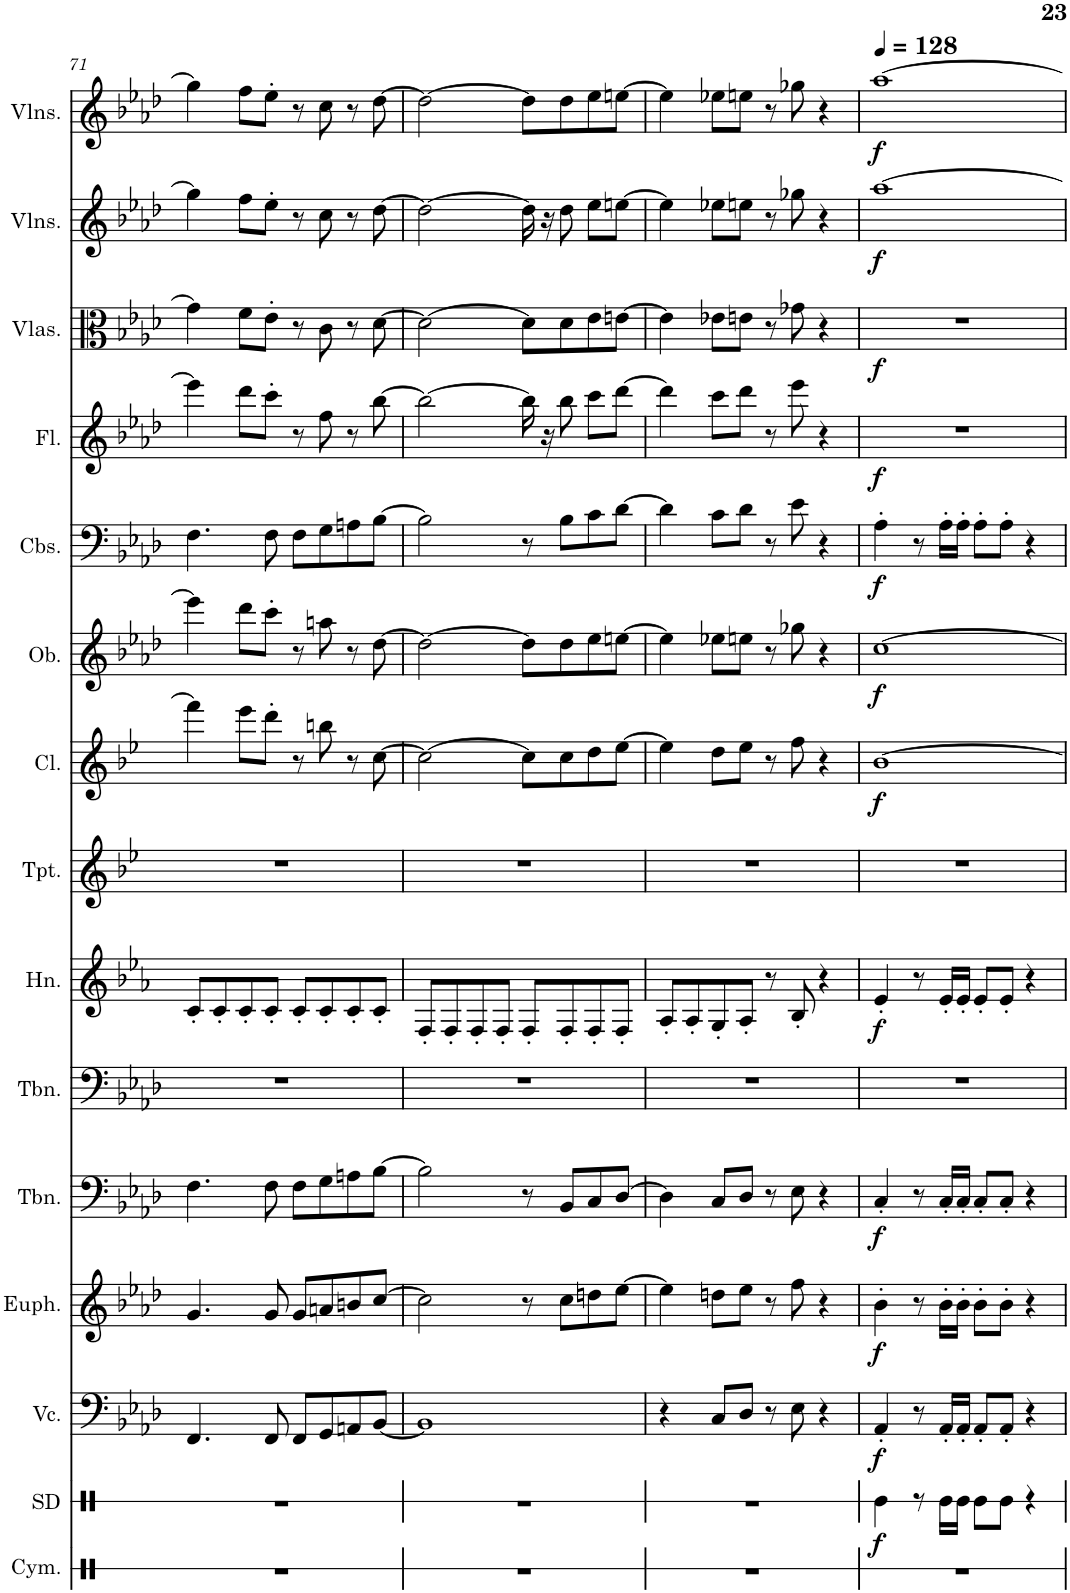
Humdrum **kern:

**kern	**kern	**dynam	**kern	**dynam	**kern	**dynam	**kern	**dynam	**kern	**kern	**dynam	**kern	**kern	**dynam	**kern	**dynam	**kern	**dynam	**kern	**dynam	**kern	**dynam	**kern	**dynam	**kern	**dynam
*part15	*part14	*part14	*part13	*part13	*part12	*part12	*part11	*part11	*part10	*part9	*part9	*part8	*part7	*part7	*part6	*part6	*part5	*part5	*part4	*part4	*part3	*part3	*part2	*part2	*part1	*part1
*staff15	*staff14	*staff14	*staff13	*staff13	*staff12	*staff12	*staff11	*staff11	*staff10	*staff9	*staff9	*staff8	*staff7	*staff7	*staff6	*staff6	*staff5	*staff5	*staff4	*staff4	*staff3	*staff3	*staff2	*staff2	*staff1	*staff1
*I"Cymbals	*I"Snare Drum	*	*I"Violoncello	*	*I"Euphonium	*	*I"Trombone	*	*I"Trombone	*I"Horn	*	*I"Trumpet	*I"Clarinet	*	*I"Oboe	*	*I"Contrabasses	*	*I"Flute	*	*I"Violas (section)	*	*I"Violins	*	*I"Violins	*
*I'Cym.	*I'SD	*	*I'Vc.	*	*I'Euph.	*	*I'Tbn.	*	*I'Tbn.	*I'Hn.	*	*I'Tpt.	*I'Cl.	*	*I'Ob.	*	*I'Cbs.	*	*I'Fl.	*	*I'Vlas.	*	*I'Vlns.	*	*I'Vlns.	*
!!LO:PB:g=z
*clefX	*clefX	*	*clefF4	*	*clefG2	*	*clefF4	*	*clefF4	*clefG2	*	*clefG2	*clefG2	*	*clefG2	*	*clefF4	*	*clefG2	*	*clefC3	*	*clefG2	*	*clefG2	*
*	*	*	*	*	*Trd8c14	*	*	*	*	*Trd4c7	*	*Trd1c2	*Trd1c2	*	*	*	*Trd7c12	*	*	*	*	*	*	*	*	*
*k[]	*k[]	*	*k[b-e-a-d-]	*	*k[b-e-a-d-]	*	*k[b-e-a-d-]	*	*k[b-e-a-d-]	*k[b-e-a-]	*	*k[b-e-]	*k[b-e-]	*	*k[b-e-a-d-]	*	*k[b-e-a-d-]	*	*k[b-e-a-d-]	*	*k[b-e-a-d-]	*	*k[b-e-a-d-]	*	*k[b-e-a-d-]	*
*M4/4	*M4/4	*	*M4/4	*	*M4/4	*	*M4/4	*	*M4/4	*M4/4	*	*M4/4	*M4/4	*	*M4/4	*	*M4/4	*	*M4/4	*	*M4/4	*	*M4/4	*	*M4/4	*
=71	=71	=71	=71	=71	=71	=71	=71	=71	=71	=71	=71	=71	=71	=71	=71	=71	=71	=71	=71	=71	=71	=71	=71	=71	=71	=71
1r	1r	.	4.FF/	.	4.g/	.	4.F\	.	1r	8c'/L	.	1r	4fff\]	.	4eee-\]	.	4.F\	.	4eee-\]	.	4g-\]	.	4gg-\]	.	4gg-\]	.
.	.	.	.	.	.	.	.	.	.	8c'/	.	.	.	.	.	.	.	.	.	.	.	.	.	.	.	.
.	.	.	.	.	.	.	.	.	.	8c'/	.	.	8eee-\L	.	8ddd-\L	.	.	.	8ddd-\L	.	8f\L	.	8ff\L	.	8ff\L	.
.	.	.	8FF/	.	8g/	.	8F\	.	.	8c'/J	.	.	8ddd'\J	.	8ccc'\J	.	8F\	.	8ccc'\J	.	8e-'\J	.	8ee-'\J	.	8ee-'\J	.
.	.	.	8FF/L	.	8g/L	.	8F\L	.	.	8c'/L	.	.	8r	.	8r	.	8F\L	.	8r	.	8r	.	8r	.	8r	.
.	.	.	8GG/	.	8an/	.	8G\	.	.	8c'/	.	.	8bbn\	.	8aan\	.	8G\	.	8ff\	.	8c\	.	8cc\	.	8cc\	.
.	.	.	8AAn/	.	8bn/	.	8An\	.	.	8c'/	.	.	8r	.	8r	.	8An\	.	8r	.	8r	.	8r	.	8r	.
.	.	.	[8BB-/J	.	[8cc/J	.	[8B-\J	.	.	8c'/J	.	.	[8cc\	.	[8dd-\	.	[8B-\J	.	[8bb-\	.	[8d-\	.	[8dd-\	.	[8dd-\	.
=72	=72	=72	=72	=72	=72	=72	=72	=72	=72	=72	=72	=72	=72	=72	=72	=72	=72	=72	=72	=72	=72	=72	=72	=72	=72	=72
1r	1r	.	1BB-]	.	2cc\]	.	2B-\]	.	1r	8F'/L	.	1r	2cc\_	.	2dd-\_	.	2B-\]	.	2bb-\_	.	2d-\_	.	2dd-\_	.	2dd-\_	.
.	.	.	.	.	.	.	.	.	.	8F'/	.	.	.	.	.	.	.	.	.	.	.	.	.	.	.	.
.	.	.	.	.	.	.	.	.	.	8F'/	.	.	.	.	.	.	.	.	.	.	.	.	.	.	.	.
.	.	.	.	.	.	.	.	.	.	8F'/J	.	.	.	.	.	.	.	.	.	.	.	.	.	.	.	.
.	.	.	.	.	8r	.	8r	.	.	8F'/L	.	.	8cc\L]	.	8dd-\L]	.	8r	.	16bb-\]	.	8d-\L]	.	16dd-\]	.	8dd-\L]	.
.	.	.	.	.	.	.	.	.	.	.	.	.	.	.	.	.	.	.	16r	.	.	.	16r	.	.	.
.	.	.	.	.	8cc\L	.	8BB-/L	.	.	8F'/	.	.	8cc\	.	8dd-\	.	8B-\L	.	8bb-\	.	8d-\	.	8dd-\	.	8dd-\	.
.	.	.	.	.	8ddn\	.	8C/	.	.	8F'/	.	.	8dd\	.	8ee-\	.	8c\	.	8ccc\L	.	8e-\	.	8ee-\L	.	8ee-\	.
.	.	.	.	.	[8ee-\J	.	[8D-/J	.	.	8F'/J	.	.	[8ee-\J	.	[8een\J	.	[8d-\J	.	[8ddd-\J	.	[8en\J	.	[8een\J	.	[8een\J	.
=73	=73	=73	=73	=73	=73	=73	=73	=73	=73	=73	=73	=73	=73	=73	=73	=73	=73	=73	=73	=73	=73	=73	=73	=73	=73	=73
1r	1r	.	4r	.	4ee-\]	.	4D-\]	.	1r	8A-'/L	.	1r	4ee-\]	.	4ee\]	.	4d-\]	.	4ddd-\]	.	4e\]	.	4ee\]	.	4ee\]	.
.	.	.	.	.	.	.	.	.	.	8A-'/	.	.	.	.	.	.	.	.	.	.	.	.	.	.	.	.
.	.	.	8C/L	.	8ddn\L	.	8C/L	.	.	8G'/	.	.	8dd\L	.	8ee-X\L	.	8c\L	.	8ccc\L	.	8e-X\L	.	8ee-X\L	.	8ee-X\L	.
.	.	.	8D-/J	.	8ee-\J	.	8D-/J	.	.	8A-'/J	.	.	8ee-\J	.	8een\J	.	8d-\J	.	8ddd-\J	.	8en\J	.	8een\J	.	8een\J	.
.	.	.	8r	.	8r	.	8r	.	.	8r	.	.	8r	.	8r	.	8r	.	8r	.	8r	.	8r	.	8r	.
.	.	.	8E-\	.	8ff\	.	8E-\	.	.	8B-'/	.	.	8ff\	.	8gg-X\	.	8e-\	.	8eee-\	.	8g-X\	.	8gg-X\	.	8gg-X\	.
.	.	.	4r	.	4r	.	4r	.	.	4r	.	.	4r	.	4r	.	4r	.	4r	.	4r	.	4r	.	4r	.
=74	=74	=74	=74	=74	=74	=74	=74	=74	=74	=74	=74	=74	=74	=74	=74	=74	=74	=74	=74	=74	=74	=74	=74	=74	=74	=74
*	*	*	*	*	*	*	*	*	*	*	*	*	*	*	*	*	*	*	*	*	*	*	*	*	*MM128	*
!	!	!LO:DY:b	!	!LO:DY:b	!	!LO:DY:b	!	!LO:DY:b	!	!	!LO:DY:b	!	!	!LO:DY:b	!	!LO:DY:b	!	!LO:DY:b	!	!LO:DY:b	!	!LO:DY:b	!	!LO:DY:b	!	!LO:DY:b
1r	4Re\	f	4AA-'/	f	4b-'\	f	4C'/	f	1r	4e-'/	f	1r	[1b-	f	[1cc	f	4A-'\	f	1r	f	1r	f	[1aa-	f	[1aa-	f
.	8r	.	8r	.	8r	.	8r	.	.	8r	.	.	.	.	.	.	8r	.	.	.	.	.	.	.	.	.
.	16Re\LL	.	16AA-'/LL	.	16b-'\LL	.	16C'/LL	.	.	16e-'/LL	.	.	.	.	.	.	16A-'\LL	.	.	.	.	.	.	.	.	.
.	16Re\JJ	.	16AA-'/JJ	.	16b-'\JJ	.	16C'/JJ	.	.	16e-'/JJ	.	.	.	.	.	.	16A-'\JJ	.	.	.	.	.	.	.	.	.
.	8Re\L	.	8AA-'/L	.	8b-'\L	.	8C'/L	.	.	8e-'/L	.	.	.	.	.	.	8A-'\L	.	.	.	.	.	.	.	.	.
.	8Re\J	.	8AA-'/J	.	8b-'\J	.	8C'/J	.	.	8e-'/J	.	.	.	.	.	.	8A-'\J	.	.	.	.	.	.	.	.	.
.	4r	.	4r	.	4r	.	4r	.	.	4r	.	.	.	.	.	.	4r	.	.	.	.	.	.	.	.	.
=	=	=	=	=	=	=	=	=	=	=	=	=	=	=	=	=	=	=	=	=	=	=	=	=	=	=
*-	*-	*-	*-	*-	*-	*-	*-	*-	*-	*-	*-	*-	*-	*-	*-	*-	*-	*-	*-	*-	*-	*-	*-	*-	*-	*-
